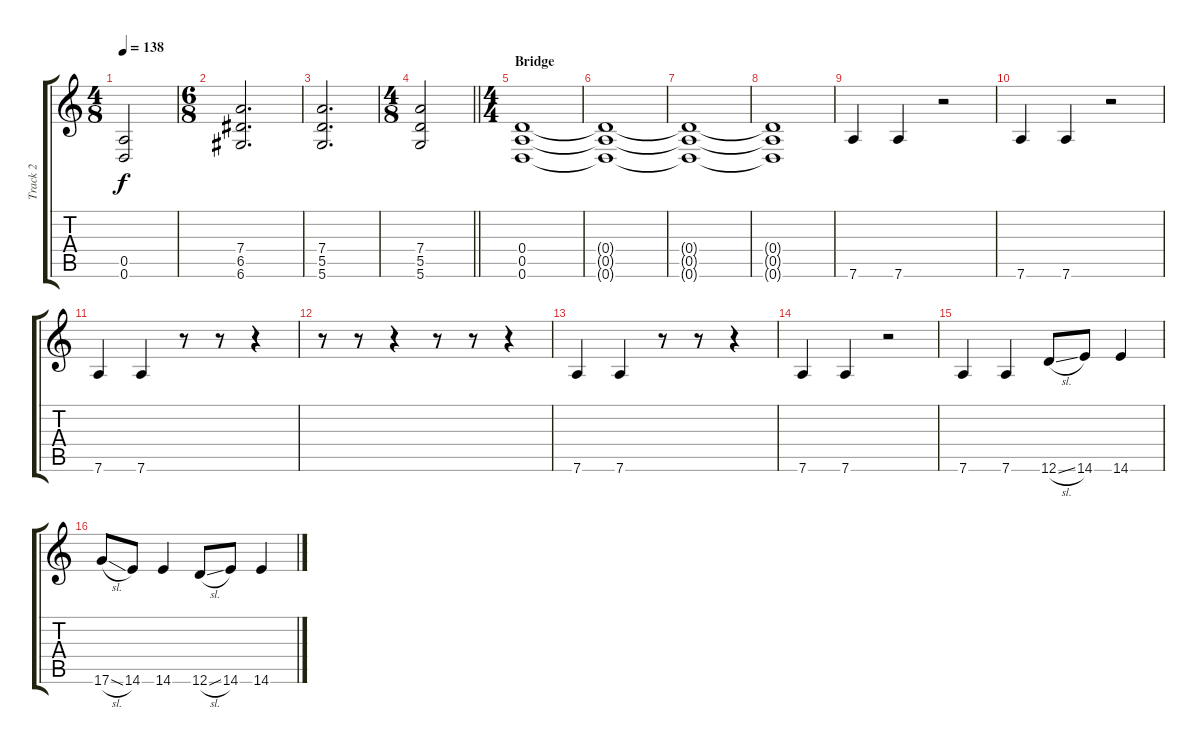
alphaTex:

\track ("Track 2" "Track 2") {instrument distortionguitar}
\staff {score tabs}
\tuning (E4 B3 G3 D3 A2 D2) {hide}
\ts (4 8)
\tempo 138
\clef g2
\ks c
(0.5 0.6).2{dy f} |
\ts (6 8)
(7.4 6.5 6.6).2{d} |
(7.4 5.5 5.6).2{d} |
\ts (4 8)
\barLineRight lightlight
(7.4 5.5 5.6).2 |
\ts (4 4)
\section ("" "Bridge")
(0.4 0.5 0.6).1 |
(0.4{t} 0.5{t} 0.6{t}).1 |
(0.4{t} 0.5{t} 0.6{t}).1 |
(0.4{t} 0.5{t} 0.6{t}).1 |
7.6.4 7.6.4 r.2 |
7.6.4 7.6.4 r.2 |
7.6.4 7.6.4 r.8 r.8 r.4 |
r.8 r.8 r.4 r.8 r.8 r.4 |
7.6.4 7.6.4 r.8 r.8 r.4 |
7.6.4 7.6.4 r.2 |
7.6.4 7.6.4 12.6{sl}.8 14.6.8 14.6.4 |
17.6{sl}.8 14.6.8 14.6.4 12.6{sl}.8 14.6.8 14.6.4
